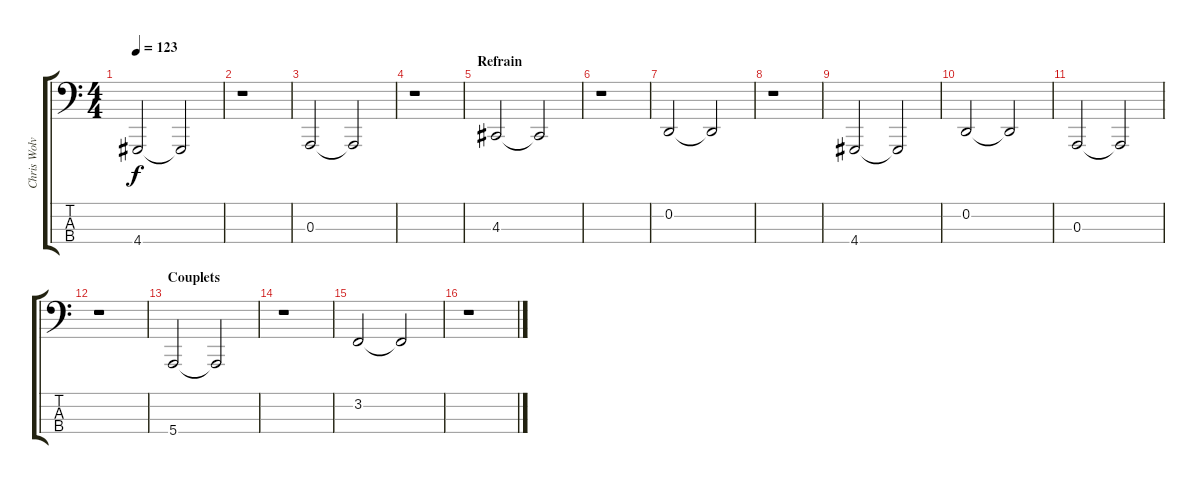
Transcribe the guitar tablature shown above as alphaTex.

\track ("Chris Wolv." "Chris Wolv") {instrument lead8bassandlead}
\staff {score tabs}
\tuning (G2 D2 A1 E1) {hide}
\ts (4 4)
\tempo 123
\clef f4
\ks c
4.4.2{dy f} 4.4{t}.2 |
r.1 |
0.3.2 0.3{t}.2 |
r.1 |
\section ("" "Refrain")
4.3.2 4.3{t}.2 |
r.1 |
0.2.2 0.2{t}.2 |
r.1 |
4.4.2 4.4{t}.2 |
0.2.2 0.2{t}.2 |
0.3.2 0.3{t}.2 |
r.1 |
\section ("" "Couplets")
5.4.2 5.4{t}.2 |
r.1 |
3.2.2 3.2{t}.2 |
r.1
